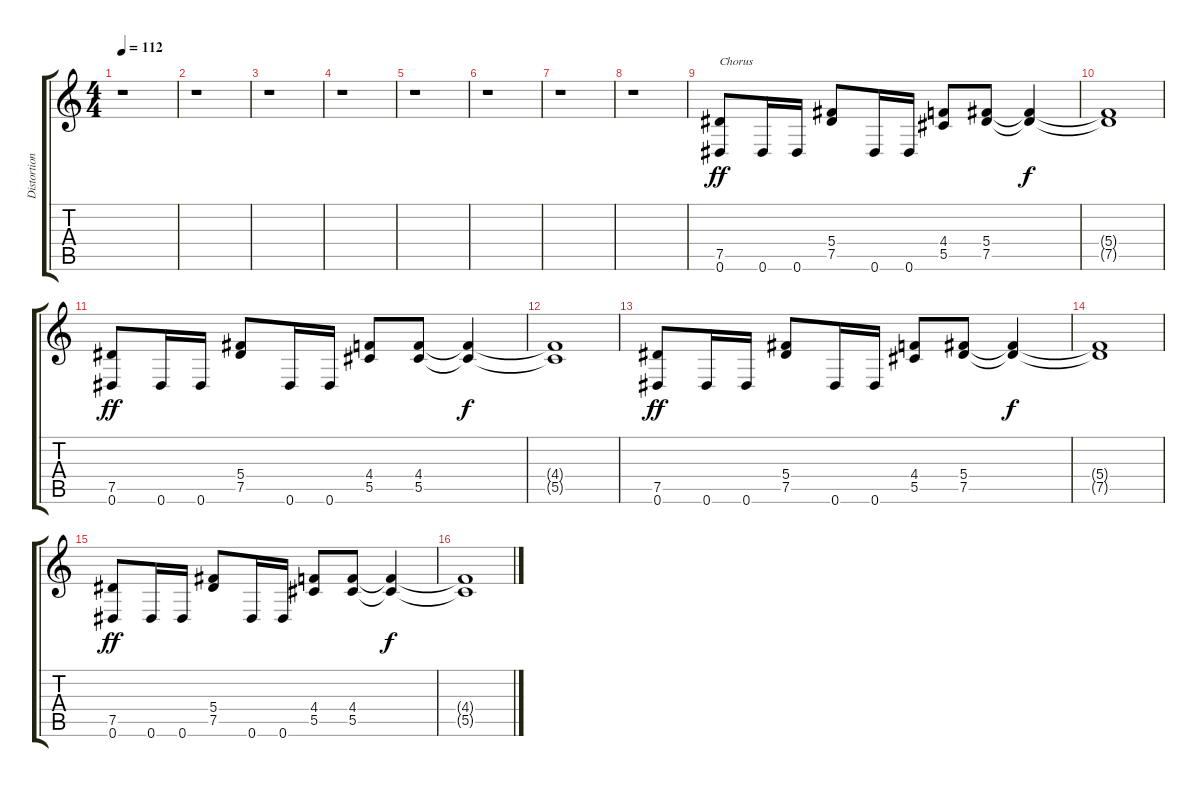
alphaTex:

\track ("Distortion Guitar II" "Distortion") {instrument distortionguitar}
\staff {score tabs}
\tuning (Eb4 Bb3 Gb3 Db3 Ab2 Eb2) {hide}
\ts (4 4)
\tempo 112
\clef g2
\ks c
r.1{dy f} |
r.1 |
r.1 |
r.1 |
r.1 |
r.1 |
r.1 |
r.1 |
(7.5 0.6).8{txt "Chorus" dy ff} 0.6.16 0.6.16 (5.4 7.5).8 0.6.16 0.6.16 (4.4 5.5).8 (5.4 7.5).8 (5.4{t} 7.5{t}).4{dy f} |
(5.4{t} 7.5{t}).1 |
(7.5 0.6).8{dy ff} 0.6.16 0.6.16 (5.4 7.5).8 0.6.16 0.6.16 (4.4 5.5).8 (4.4 5.5).8 (4.4{t} 5.5{t}).4{dy f} |
(4.4{t} 5.5{t}).1 |
(7.5 0.6).8{dy ff} 0.6.16 0.6.16 (5.4 7.5).8 0.6.16 0.6.16 (4.4 5.5).8 (5.4 7.5).8 (5.4{t} 7.5{t}).4{dy f} |
(5.4{t} 7.5{t}).1 |
(7.5 0.6).8{dy ff} 0.6.16 0.6.16 (5.4 7.5).8 0.6.16 0.6.16 (4.4 5.5).8 (4.4 5.5).8 (4.4{t} 5.5{t}).4{dy f} |
(4.4{t} 5.5{t}).1
